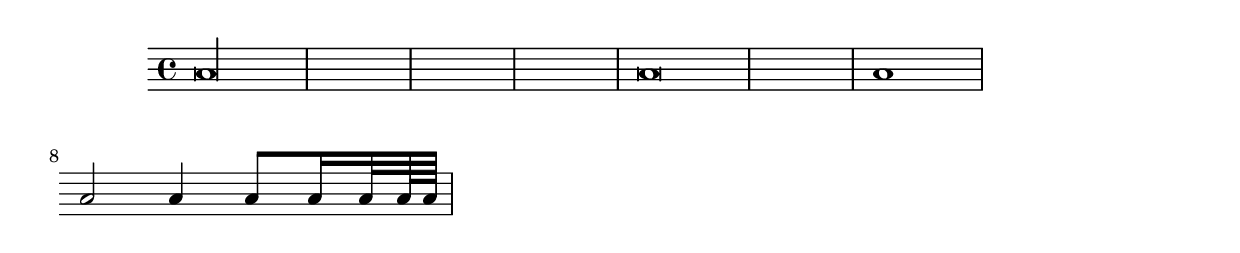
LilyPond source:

\header {
texidoc="Beams are place automatically; the last measure should have a single 
beam."
}

\version "2.3.17"

\paper  { raggedright = ##t } 

\score {
   \relative c'' {
    a\longa a\breve  
    a1 a2 a4 a8 a16 a32 a64 a64 
  }
  \paper {
    \context {
      \Staff
      \remove "Clef_engraver"
    }
  }
}

